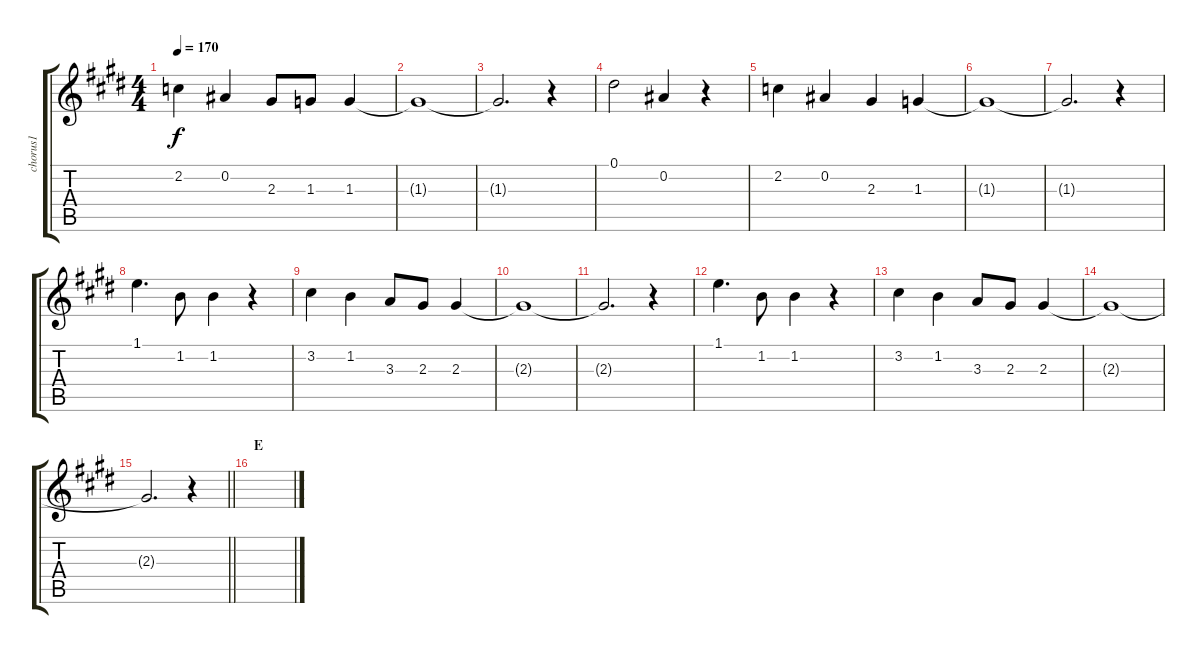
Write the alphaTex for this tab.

\track ("chorus1" "chorus1") {instrument electricguitarjazz}
\staff {score tabs}
\tuning (Eb4 Bb3 Gb3 Db3 Ab2 Eb2) {hide}
\ts (4 4)
\tempo 170
\clef g2
\ks e
2.2.4{dy f} 0.2.4 2.3.8 1.3.8 1.3.4 |
1.3{t}.1 |
1.3{t}.2{d} r.4 |
0.1.2 0.2.4 r.4 |
2.2.4 0.2.4 2.3.4 1.3.4 |
1.3{t}.1 |
1.3{t}.2{d} r.4 |
1.1.4{d} 1.2.8 1.2.4 r.4 |
3.2.4 1.2.4 3.3.8 2.3.8 2.3.4 |
2.3{t}.1 |
2.3{t}.2{d} r.4 |
1.1.4{d} 1.2.8 1.2.4 r.4 |
3.2.4 1.2.4 3.3.8 2.3.8 2.3.4 |
2.3{t}.1 |
\barLineRight lightlight
2.3{t}.2{d} r.4 |
\section ("" "E")
